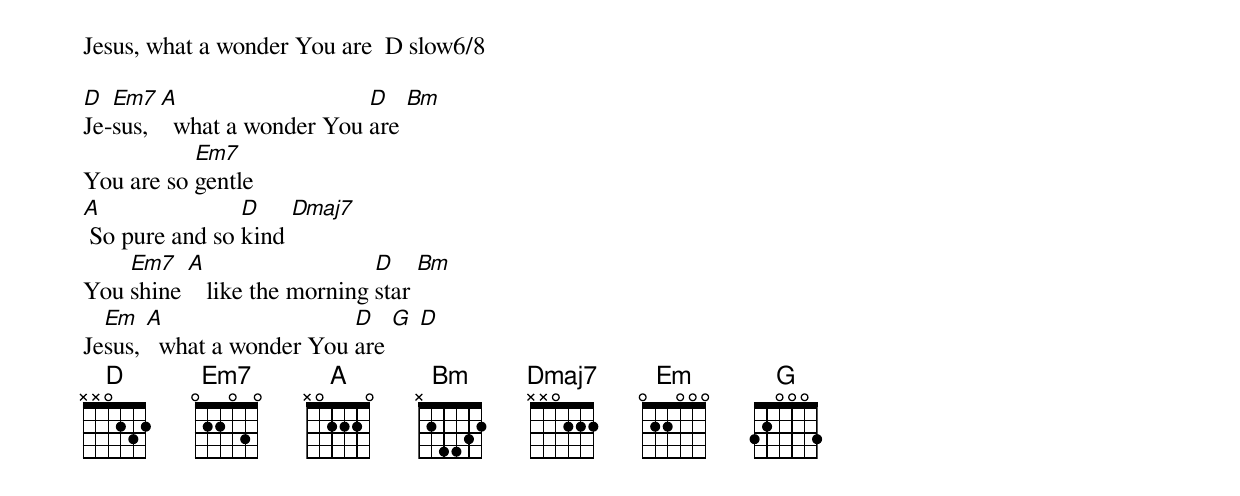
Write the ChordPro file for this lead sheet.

Jesus, what a wonder You are  D slow6/8

[D]Je-[Em7]sus,  [A]  what a wonder You [D]are [Bm]
You are so [Em7]gentle
[A] So pure and so [D]kind [Dmaj7]
You [Em7]shine [A]   like the morning [D]star [Bm]
Je[Em]sus, [A]  what a wonder You [D]are [G] [D]
